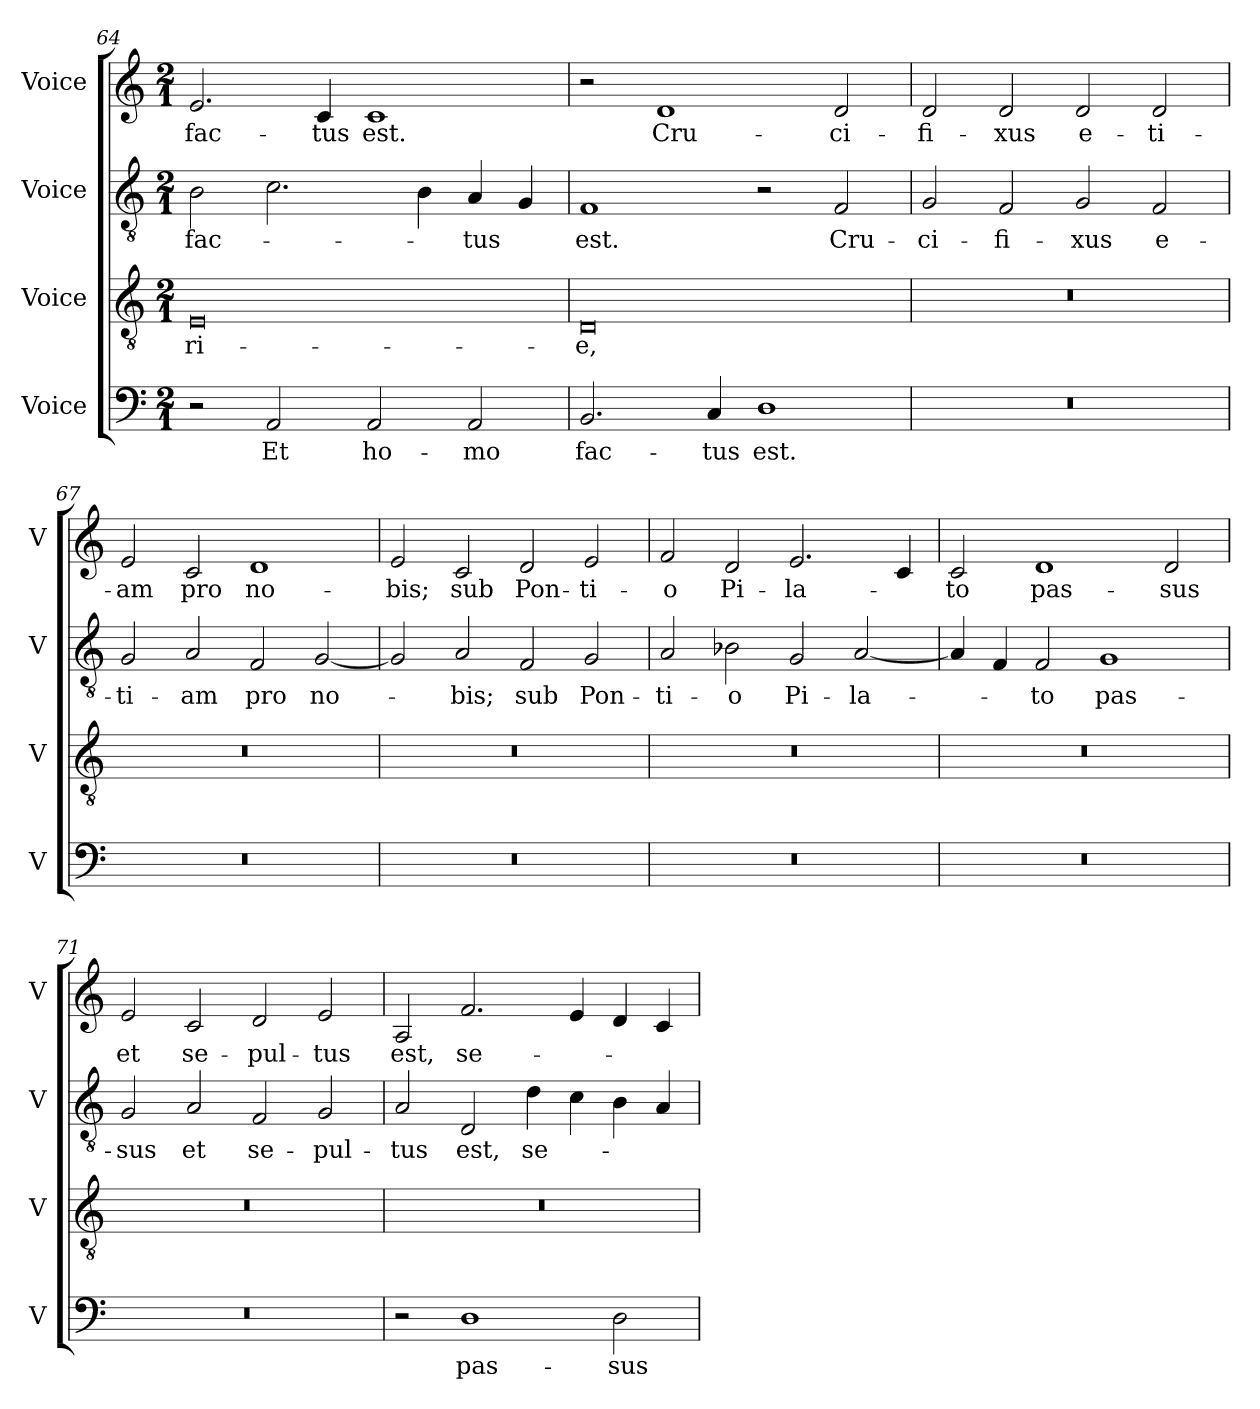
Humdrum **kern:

**kern	**text	**kern	**text	**kern	**text	**kern	**text
*part4	*part4	*part3	*part3	*part2	*part2	*part1	*part1
*staff4	*staff4	*staff3	*staff3	*staff2	*staff2	*staff1	*staff1
*I"Voice	*	*I"Voice	*	*I"Voice	*	*I"Voice	*
*I'V	*	*I'V	*	*I'V	*	*I'V	*
*clefF4	*	*clefGv2	*	*clefGv2	*	*clefG2	*
*k[]	*	*k[]	*	*k[]	*	*k[]	*
*M2/1	*	*M2/1	*	*M2/1	*	*M2/1	*
=64	=64	=64	=64	=64	=64	=64	=64
!	!	!	!LO:LY:b	!	!LO:LY:b	!	!LO:LY:b
2r	.	0E	-ri-	2B\	fac-	2.e/	fac-
!	!LO:LY:b	!	!	!	!	!	!
2AA/	Et	.	.	2.c\	.	.	.
!	!	!	!	!	!	!	!LO:LY:b
.	.	.	.	.	.	4c/	-tus
!	!LO:LY:b	!	!	!	!	!	!LO:LY:b
2AA/	ho-	.	.	.	.	1c	est.
.	.	.	.	4B\	.	.	.
!	!LO:LY:b	!	!	!	!LO:LY:b	!	!
2AA/	-mo	.	.	4A/	-tus	.	.
.	.	.	.	4G/	.	.	.
!!LO:LB:g=z
=65	=65	=65	=65	=65	=65	=65	=65
!	!LO:LY:b	!	!LO:LY:b	!	!LO:LY:b	!	!
2.BB/	fac-	0D	-e,	1F	est.	2r	.
!	!	!	!	!	!	!	!LO:LY:b
.	.	.	.	.	.	1d	Cru-
!	!LO:LY:b	!	!	!	!	!	!
4C/	-tus	.	.	.	.	.	.
!	!LO:LY:b	!	!	!	!	!	!
1D	est.	.	.	2r	.	.	.
!	!	!	!	!	!LO:LY:b	!	!LO:LY:b
.	.	.	.	2F/	Cru-	2d/	-ci-
=66	=66	=66	=66	=66	=66	=66	=66
!	!	!	!	!	!LO:LY:b	!	!LO:LY:b
0r	.	0r	.	2G/	-ci-	2d/	-fi-
!	!	!	!	!	!LO:LY:b	!	!LO:LY:b
.	.	.	.	2F/	-fi-	2d/	-xus
!	!	!	!	!	!LO:LY:b	!	!LO:LY:b
.	.	.	.	2G/	-xus	2d/	e-
!	!	!	!	!	!LO:LY:b	!	!LO:LY:b
.	.	.	.	2F/	e-	2d/	-ti-
=67	=67	=67	=67	=67	=67	=67	=67
!	!	!	!	!	!LO:LY:b	!	!LO:LY:b
0r	.	0r	.	2G/	-ti-	2e/	-am
!	!	!	!	!	!LO:LY:b	!	!LO:LY:b
.	.	.	.	2A/	-am	2c/	pro
!	!	!	!	!	!LO:LY:b	!	!LO:LY:b
.	.	.	.	2F/	pro	1d	no-
!	!	!	!	!	!LO:LY:b	!	!
.	.	.	.	[2G/	no-	.	.
=68	=68	=68	=68	=68	=68	=68	=68
!	!	!	!	!	!	!	!LO:LY:b
0r	.	0r	.	2G/]	.	2e/	-bis;
!	!	!	!	!	!LO:LY:b	!	!LO:LY:b
.	.	.	.	2A/	-bis;	2c/	sub
!	!	!	!	!	!LO:LY:b	!	!LO:LY:b
.	.	.	.	2F/	sub	2d/	Pon-
!	!	!	!	!	!LO:LY:b	!	!LO:LY:b
.	.	.	.	2G/	Pon-	2e/	-ti-
!!LO:LB:g=z
=69	=69	=69	=69	=69	=69	=69	=69
!	!	!	!	!	!LO:LY:b	!	!LO:LY:b
0r	.	0r	.	2A/	-ti-	2f/	-o
!	!	!	!	!	!LO:LY:b	!	!LO:LY:b
.	.	.	.	2B-X\	-o	2d/	Pi-
!	!	!	!	!	!LO:LY:b	!	!LO:LY:b
.	.	.	.	2G/	Pi-	2.e/	-la-
!	!	!	!	!	!LO:LY:b	!	!
.	.	.	.	[2A/	-la-	.	.
.	.	.	.	.	.	4c/	.
=70	=70	=70	=70	=70	=70	=70	=70
!	!	!	!	!	!	!	!LO:LY:b
0r	.	0r	.	4A/]	.	2c/	-to
.	.	.	.	4F/	.	.	.
!	!	!	!	!	!LO:LY:b	!	!LO:LY:b
.	.	.	.	2F/	-to	1d	pas-
!	!	!	!	!	!LO:LY:b	!	!
.	.	.	.	1G	pas-	.	.
!	!	!	!	!	!	!	!LO:LY:b
.	.	.	.	.	.	2d/	-sus
=71	=71	=71	=71	=71	=71	=71	=71
!	!	!	!	!	!LO:LY:b	!	!LO:LY:b
0r	.	0r	.	2G/	-sus	2e/	et
!	!	!	!	!	!LO:LY:b	!	!LO:LY:b
.	.	.	.	2A/	et	2c/	se-
!	!	!	!	!	!LO:LY:b	!	!LO:LY:b
.	.	.	.	2F/	se-	2d/	-pul-
!	!	!	!	!	!LO:LY:b	!	!LO:LY:b
.	.	.	.	2G/	-pul-	2e/	-tus
=72	=72	=72	=72	=72	=72	=72	=72
!	!	!	!	!	!LO:LY:b	!	!LO:LY:b
2r	.	0r	.	2A/	-tus	2A/	est,
!	!LO:LY:b	!	!	!	!LO:LY:b	!	!LO:LY:b
1D	pas-	.	.	2D/	est,	2.f/	se-
!	!	!	!	!	!LO:LY:b	!	!
.	.	.	.	4d\	se-	.	.
.	.	.	.	4c\	.	4e/	.
!	!LO:LY:b	!	!	!	!	!	!
2D\	-sus	.	.	4B\	.	4d/	.
.	.	.	.	4A/	.	4c/	.
=	=	=	=	=	=	=	=
*-	*-	*-	*-	*-	*-	*-	*-
